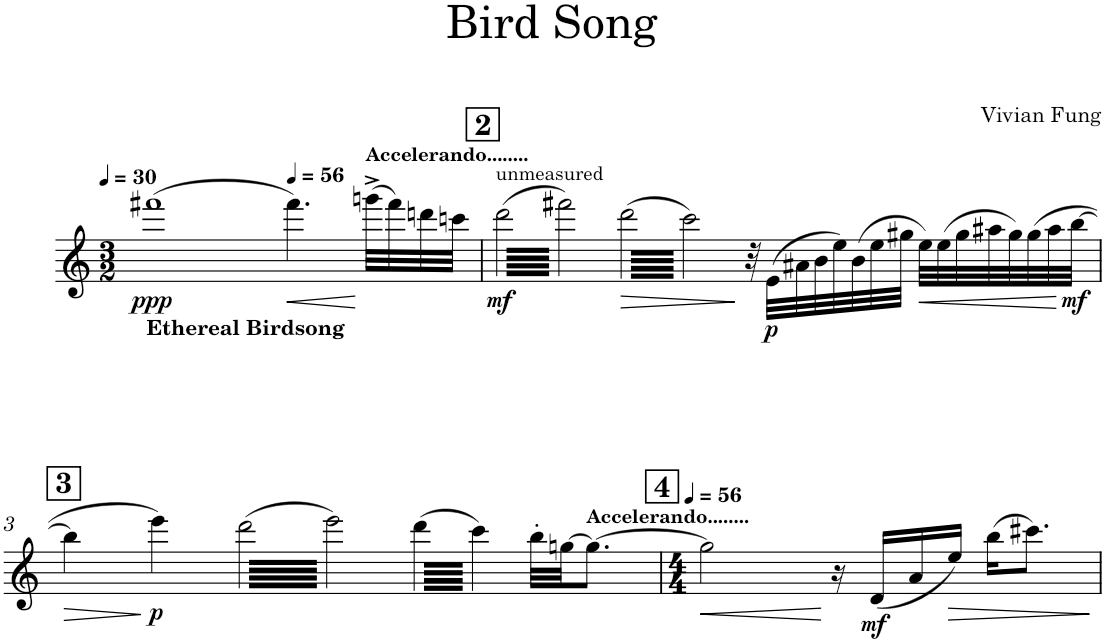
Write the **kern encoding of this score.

**kern	**dynam
*part1	*part1
*staff1	*staff1
*I"Violin	*
*I'Vln.	*
*clefG2	*
*k[]	*
*M3/2	*
*MM30	*
=1	=1
!LO:TX:b:B:t=Ethereal Birdsong	!
!	!LO:DY:b
(>1fff#X	ppp
*MM56	*
!	!LO:HP:b
4.fff#\)	<
!LO:TX:a:B:t=Accelerando........	!
(>32gggn^\LLL	[
32fff#\)	.
32dddn\	.
32cccn\JJJ	.
!!LO:REH:place=s1:a:B:cj:fs=14:t=2
=2	=2
!LO:TX:a:t=unmeasured	!
!	!LO:DY:b
*tremolo	*
(>128ddd\LLLLL	mf
128fff#X\)	.
128ddd\	.
128fff#X\)	.
128ddd\	.
128fff#X\)	.
128ddd\	.
128fff#X\)	.
128ddd\	.
128fff#X\)	.
128ddd\	.
128fff#X\)	.
128ddd\	.
128fff#X\)	.
128ddd\	.
128fff#X\)	.
128ddd\	.
128fff#X\)	.
128ddd\	.
128fff#X\)	.
128ddd\	.
128fff#X\)	.
128ddd\	.
128fff#X\)	.
128ddd\	.
128fff#X\)	.
128ddd\	.
128fff#X\)	.
128ddd\	.
128fff#X\)	.
128ddd\	.
128fff#X\)	.
128ddd\	.
128fff#X\)	.
128ddd\	.
128fff#X\)	.
128ddd\	.
128fff#X\)	.
128ddd\	.
128fff#X\)	.
128ddd\	.
128fff#X\)	.
128ddd\	.
128fff#X\)	.
128ddd\	.
128fff#X\)	.
128ddd\	.
128fff#X\)	.
128ddd\	.
128fff#X\)	.
128ddd\	.
128fff#X\)	.
128ddd\	.
128fff#X\)	.
128ddd\	.
128fff#X\)	.
128ddd\	.
128fff#X\)	.
128ddd\	.
128fff#X\)	.
128ddd\	.
128fff#X\)	.
128ddd\	.
128fff#X\)JJJJJ	.
!	!LO:HP:b
(>128ddd\LLLLL	>
128ccc\)	.
128ddd\	.
128ccc\)	.
128ddd\	.
128ccc\)	.
128ddd\	.
128ccc\)	.
128ddd\	.
128ccc\)	.
128ddd\	.
128ccc\)	.
128ddd\	.
128ccc\)	.
128ddd\	.
128ccc\)	.
128ddd\	.
128ccc\)	.
128ddd\	.
128ccc\)	.
128ddd\	.
128ccc\)	.
128ddd\	.
128ccc\)	.
128ddd\	.
128ccc\)	.
128ddd\	.
128ccc\)	.
128ddd\	.
128ccc\)	.
128ddd\	.
128ccc\)	.
128ddd\	.
128ccc\)	.
128ddd\	.
128ccc\)	.
128ddd\	.
128ccc\)	.
128ddd\	.
128ccc\)	.
128ddd\	.
128ccc\)	.
128ddd\	.
128ccc\)	.
128ddd\	.
128ccc\)	.
128ddd\	.
128ccc\)	.
128ddd\	.
128ccc\)	.
128ddd\	.
128ccc\)	.
128ddd\	.
128ccc\)	.
128ddd\	.
128ccc\)	.
128ddd\	.
128ccc\)	.
128ddd\	.
128ccc\)	.
128ddd\	.
128ccc\)	.
128ddd\	.
128ccc\)JJJJJ	.
*Xtremolo	*
32r	]
.	.
.	.
.	.
!	!LO:DY:b
(>32e\LLL	p
.	.
.	.
.	.
32a#X\	.
.	.
.	.
.	.
32b\	.
.	.
.	.
.	.
32ee\)	.
.	.
.	.
.	.
(>32b\	.
.	.
.	.
.	.
32ee\	.
.	.
.	.
.	.
32gg#X\JJJ	.
.	.
.	.
.	.
!	!LO:HP:b
32ee\LLL)	<
(>32ee\	.
32gg#\	.
32aa#X\	.
32gg#\)	.
(>32gg#\	.
32aa#\	.
!	!LO:DY:n=1:b
[32bb\JJJ	[ mf
!!LO:LB:g=z
!!LO:REH:place=s1:a:B:cj:fs=14:t=3
=3	=3
!	!LO:HP:b
4bb\]	>
!	!LO:DY:n=1:b
4eee\)	] p
*tremolo	*
(>128ddd\LLLLL	.
128eee\)	.
128ddd\	.
128eee\)	.
128ddd\	.
128eee\)	.
128ddd\	.
128eee\)	.
128ddd\	.
128eee\)	.
128ddd\	.
128eee\)	.
128ddd\	.
128eee\)	.
128ddd\	.
128eee\)	.
128ddd\	.
128eee\)	.
128ddd\	.
128eee\)	.
128ddd\	.
128eee\)	.
128ddd\	.
128eee\)	.
128ddd\	.
128eee\)	.
128ddd\	.
128eee\)	.
128ddd\	.
128eee\)	.
128ddd\	.
128eee\)	.
128ddd\	.
128eee\)	.
128ddd\	.
128eee\)	.
128ddd\	.
128eee\)	.
128ddd\	.
128eee\)	.
128ddd\	.
128eee\)	.
128ddd\	.
128eee\)	.
128ddd\	.
128eee\)	.
128ddd\	.
128eee\)	.
128ddd\	.
128eee\)	.
128ddd\	.
128eee\)	.
128ddd\	.
128eee\)	.
128ddd\	.
128eee\)	.
128ddd\	.
128eee\)	.
128ddd\	.
128eee\)	.
128ddd\	.
128eee\)	.
128ddd\	.
128eee\)JJJJJ	.
(>128ddd\LLLLL	.
128ccc\)	.
128ddd\	.
128ccc\)	.
128ddd\	.
128ccc\)	.
128ddd\	.
128ccc\)	.
128ddd\	.
128ccc\)	.
128ddd\	.
128ccc\)	.
128ddd\	.
128ccc\)	.
128ddd\	.
128ccc\)	.
128ddd\	.
128ccc\)	.
128ddd\	.
128ccc\)	.
128ddd\	.
128ccc\)	.
128ddd\	.
128ccc\)	.
128ddd\	.
128ccc\)	.
128ddd\	.
128ccc\)	.
128ddd\	.
128ccc\)	.
128ddd\	.
128ccc\)JJJJJ	.
*Xtremolo	*
32bb'\LLL	.
.	.
.	.
.	.
[32ggn\JJ	.
.	.
.	.
.	.
!LO:TX:a:B:t=Accelerando........	!
8.gg\J_	.
.	.
.	.
.	.
.	.
.	.
.	.
.	.
=4	=4
!!LO:REH:place=s1:a:B:cj:fs=14:t=4
*M4/4	*
*MM56	*
!	!LO:HP:b
2gg\]	<
16r	[
!	!LO:DY:b
(<16d/LL	mf
16a/	.
!	!LO:HP:b
16ee/JJ)	>
(>16bb\KL	.
8.ccc#X\J)	.
.	]
=	=
*-	*-
